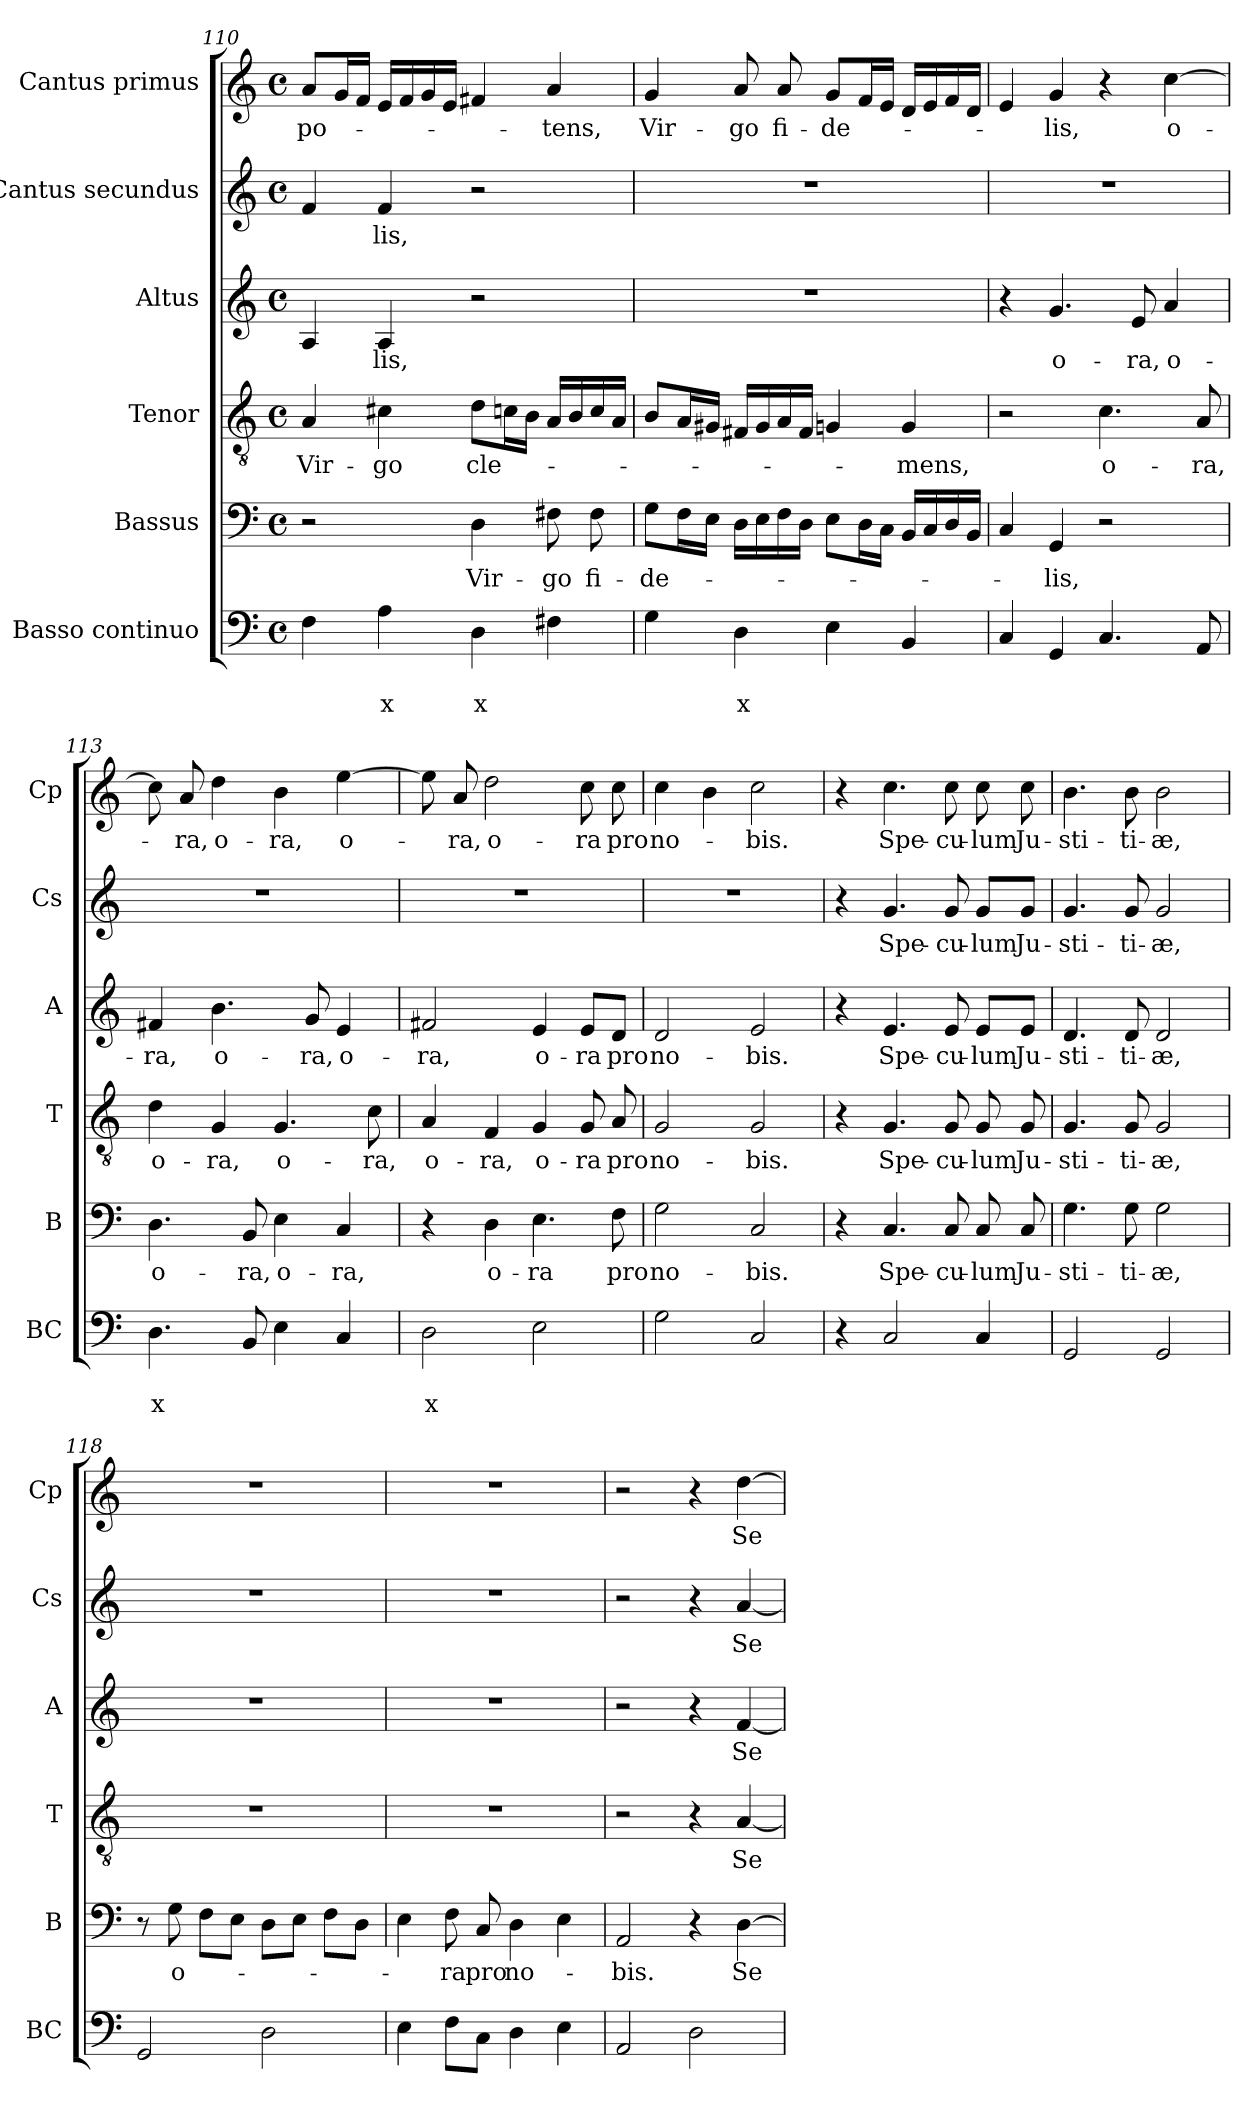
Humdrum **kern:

**kern	**text	**text	**kern	**text	**kern	**text	**kern	**text	**kern	**text	**kern	**text
*part6	*part6	*part6	*part5	*part5	*part4	*part4	*part3	*part3	*part2	*part2	*part1	*part1
*staff6	*staff6	*staff6	*staff5	*staff5	*staff4	*staff4	*staff3	*staff3	*staff2	*staff2	*staff1	*staff1
*I"Basso continuo	*	*	*I"Bassus	*	*I"Tenor	*	*I"Altus	*	*I"Cantus  secundus	*	*I"Cantus primus	*
*I'BC	*	*	*I'B	*	*I'T	*	*I'A	*	*I'Cs	*	*I'Cp	*
*clefF4	*	*	*clefF4	*	*clefGv2	*	*clefG2	*	*clefG2	*	*clefG2	*
*k[]	*	*	*k[]	*	*k[]	*	*k[]	*	*k[]	*	*k[]	*
*C:	*	*	*C:	*	*C:	*	*C:	*	*C:	*	*C:	*
*M4/4	*	*	*M4/4	*	*M4/4	*	*M4/4	*	*M4/4	*	*M4/4	*
*met(c)	*	*	*met(c)	*	*met(c)	*	*met(c)	*	*met(c)	*	*met(c)	*
=110	=110	=110	=110	=110	=110	=110	=110	=110	=110	=110	=110	=110
!	!	!	!	!	!	!LO:LY:b	!	!	!	!	!	!LO:LY:b
4F\	.	.	2r	.	4A/	Vir-	4A/	.	4f/	.	8a/L	po-
.	.	.	.	.	.	.	.	.	.	.	16g/L	.
.	.	.	.	.	.	.	.	.	.	.	16f/JJ	.
!	!	!LO:LY:b	!	!	!	!LO:LY:b	!	!LO:LY:b	!	!LO:LY:b	!	!
4A\	.	x	.	.	4c#X\	-go	4A/	-lis,	4f/	-lis,	16e/LL	.
.	.	.	.	.	.	.	.	.	.	.	16f/	.
.	.	.	.	.	.	.	.	.	.	.	16g/	.
.	.	.	.	.	.	.	.	.	.	.	16e/JJ	.
!	!	!LO:LY:b	!	!LO:LY:b	!	!LO:LY:b	!	!	!	!	!	!
4D\	.	x	4D\	Vir-	8d\L	cle-	2r	.	2r	.	4f#X/	.
.	.	.	.	.	16cn\L	.	.	.	.	.	.	.
.	.	.	.	.	16B\JJ	.	.	.	.	.	.	.
!	!	!	!	!LO:LY:b	!	!	!	!	!	!	!	!LO:LY:b
4F#X\	.	.	8F#X\	-go	16A/LL	.	.	.	.	.	4a/	-tens,
.	.	.	.	.	16B/	.	.	.	.	.	.	.
!	!	!	!	!LO:LY:b	!	!	!	!	!	!	!	!
.	.	.	8F#\	fi-	16c/	.	.	.	.	.	.	.
.	.	.	.	.	16A/JJ	.	.	.	.	.	.	.
!!LO:LB:g=z
=111	=111	=111	=111	=111	=111	=111	=111	=111	=111	=111	=111	=111
!	!	!	!	!LO:LY:b	!	!	!	!	!	!	!	!LO:LY:b
4G\	.	.	8G\L	-de-	8B/L	.	1r	.	1r	.	4g/	Vir-
.	.	.	16F\L	.	16A/L	.	.	.	.	.	.	.
.	.	.	16E\JJ	.	16G#X/JJ	.	.	.	.	.	.	.
!	!	!LO:LY:b	!	!	!	!	!	!	!	!	!	!LO:LY:b
4D\	.	x	16D\LL	.	16F#X/LL	.	.	.	.	.	8a/	-go
.	.	.	16E\	.	16G#/	.	.	.	.	.	.	.
!	!	!	!	!	!	!	!	!	!	!	!	!LO:LY:b
.	.	.	16F\	.	16A/	.	.	.	.	.	8a/	fi-
.	.	.	16D\JJ	.	16F#/JJ	.	.	.	.	.	.	.
!	!	!	!	!	!	!	!	!	!	!	!	!LO:LY:b
4E\	.	.	8E\L	.	4Gn/	.	.	.	.	.	8g/L	-de-
.	.	.	16D\L	.	.	.	.	.	.	.	16f/L	.
.	.	.	16C\JJ	.	.	.	.	.	.	.	16e/JJ	.
!	!	!	!	!	!	!LO:LY:b	!	!	!	!	!	!
4BB/	.	.	16BB/LL	.	4G/	-mens,	.	.	.	.	16d/LL	.
.	.	.	16C/	.	.	.	.	.	.	.	16e/	.
.	.	.	16D/	.	.	.	.	.	.	.	16f/	.
.	.	.	16BB/JJ	.	.	.	.	.	.	.	16d/JJ	.
=112	=112	=112	=112	=112	=112	=112	=112	=112	=112	=112	=112	=112
4C/	.	.	4C/	.	2r	.	4r	.	1r	.	4e/	.
!	!	!	!	!LO:LY:b	!	!	!	!LO:LY:b	!	!	!	!LO:LY:b
4GG/	.	.	4GG/	-lis,	.	.	4.g/	o-	.	.	4g/	-lis,
!	!	!	!	!	!	!LO:LY:b	!	!	!	!	!	!
4.C/	.	.	2r	.	4.c\	o-	.	.	.	.	4r	.
!	!	!	!	!	!	!	!	!LO:LY:b	!	!	!	!
.	.	.	.	.	.	.	8e/	-ra,	.	.	.	.
!	!	!	!	!	!	!	!	!LO:LY:b	!	!	!	!LO:LY:b
.	.	.	.	.	.	.	4a/	o-	.	.	[4cc\	o-
!	!	!	!	!	!	!LO:LY:b	!	!	!	!	!	!
8AA/	.	.	.	.	8A/	-ra,	.	.	.	.	.	.
=113	=113	=113	=113	=113	=113	=113	=113	=113	=113	=113	=113	=113
!	!	!LO:LY:b	!	!LO:LY:b	!	!LO:LY:b	!	!LO:LY:b	!	!	!	!
4.D\	.	x	4.D\	o-	4d\	o-	4f#X/	-ra,	1r	.	8cc\]	.
!	!	!	!	!	!	!	!	!	!	!	!	!LO:LY:b
.	.	.	.	.	.	.	.	.	.	.	8a/	-ra,
!	!	!	!	!	!	!LO:LY:b	!	!LO:LY:b	!	!	!	!LO:LY:b
.	.	.	.	.	4G/	-ra,	4.b\	o-	.	.	4dd\	o-
!	!	!	!	!LO:LY:b	!	!	!	!	!	!	!	!
8BB/	.	.	8BB/	-ra,	.	.	.	.	.	.	.	.
!	!	!	!	!LO:LY:b	!	!LO:LY:b	!	!	!	!	!	!LO:LY:b
4E\	.	.	4E\	o-	4.G/	o-	.	.	.	.	4b\	-ra,
!	!	!	!	!	!	!	!	!LO:LY:b	!	!	!	!
.	.	.	.	.	.	.	8g/	-ra,	.	.	.	.
!	!	!	!	!LO:LY:b	!	!	!	!LO:LY:b	!	!	!	!LO:LY:b
4C/	.	.	4C/	-ra,	.	.	4e/	o-	.	.	[4ee\	o-
!	!	!	!	!	!	!LO:LY:b	!	!	!	!	!	!
.	.	.	.	.	8c\	-ra,	.	.	.	.	.	.
=114	=114	=114	=114	=114	=114	=114	=114	=114	=114	=114	=114	=114
!	!	!LO:LY:b	!	!	!	!LO:LY:b	!	!LO:LY:b	!	!	!	!
2D\	.	x	4r	.	4A/	o-	2f#X/	-ra,	1r	.	8ee\]	.
!	!	!	!	!	!	!	!	!	!	!	!	!LO:LY:b
.	.	.	.	.	.	.	.	.	.	.	8a/	-ra,
!	!	!	!	!LO:LY:b	!	!LO:LY:b	!	!	!	!	!	!LO:LY:b
.	.	.	4D\	o-	4F/	-ra,	.	.	.	.	2dd\	o-
!	!	!	!	!LO:LY:b	!	!LO:LY:b	!	!LO:LY:b	!	!	!	!
2E\	.	.	4.E\	-ra	4G/	o-	4e/	o-	.	.	.	.
!	!	!	!	!	!	!LO:LY:b	!	!LO:LY:b	!	!	!	!LO:LY:b
.	.	.	.	.	8G/	-ra	8e/L	-ra	.	.	8cc\	-ra
!	!	!	!	!LO:LY:b	!	!LO:LY:b	!	!LO:LY:b	!	!	!	!LO:LY:b
.	.	.	8F\	pro	8A/	pro	8d/J	pro	.	.	8cc\	pro
=115	=115	=115	=115	=115	=115	=115	=115	=115	=115	=115	=115	=115
!	!	!	!	!LO:LY:b	!	!LO:LY:b	!	!LO:LY:b	!	!	!	!LO:LY:b
2G\	.	.	2G\	no-	2G/	no-	2d/	no-	1r	.	4cc\	no-
.	.	.	.	.	.	.	.	.	.	.	4b\	.
!	!	!	!	!LO:LY:b	!	!LO:LY:b	!	!LO:LY:b	!	!	!	!LO:LY:b
2C/	.	.	2C/	-bis.	2G/	-bis.	2e/	-bis.	.	.	2cc\	-bis.
!!LO:PB:g=z
=116	=116	=116	=116	=116	=116	=116	=116	=116	=116	=116	=116	=116
4r	.	.	4r	.	4r	.	4r	.	4r	.	4r	.
!	!	!	!	!LO:LY:b	!	!LO:LY:b	!	!LO:LY:b	!	!LO:LY:b	!	!LO:LY:b
2C/	.	.	4.C/	Spe-	4.G/	Spe-	4.e/	Spe-	4.g/	Spe-	4.cc\	Spe-
!	!	!	!	!LO:LY:b	!	!LO:LY:b	!	!LO:LY:b	!	!LO:LY:b	!	!LO:LY:b
.	.	.	8C/	-cu-	8G/	-cu-	8e/	-cu-	8g/	-cu-	8cc\	-cu-
!	!	!	!	!LO:LY:b	!	!LO:LY:b	!	!LO:LY:b	!	!LO:LY:b	!	!LO:LY:b
4C/	.	.	8C/	-lum	8G/	-lum	8e/L	-lum	8g/L	-lum	8cc\	-lum
!	!	!	!	!LO:LY:b	!	!LO:LY:b	!	!LO:LY:b	!	!LO:LY:b	!	!LO:LY:b
.	.	.	8C/	Ju-	8G/	Ju-	8e/J	Ju-	8g/J	Ju-	8cc\	Ju-
=117	=117	=117	=117	=117	=117	=117	=117	=117	=117	=117	=117	=117
!	!	!	!	!LO:LY:b	!	!LO:LY:b	!	!LO:LY:b	!	!LO:LY:b	!	!LO:LY:b
2GG/	.	.	4.G\	-sti-	4.G/	-sti-	4.d/	-sti-	4.g/	-sti-	4.b\	-sti-
!	!	!	!	!LO:LY:b	!	!LO:LY:b	!	!LO:LY:b	!	!LO:LY:b	!	!LO:LY:b
.	.	.	8G\	-ti-	8G/	-ti-	8d/	-ti-	8g/	-ti-	8b\	-ti-
!	!	!	!	!LO:LY:b	!	!LO:LY:b	!	!LO:LY:b	!	!LO:LY:b	!	!LO:LY:b
2GG/	.	.	2G\	-æ,	2G/	-æ,	2d/	-æ,	2g/	-æ,	2b\	-æ,
=118	=118	=118	=118	=118	=118	=118	=118	=118	=118	=118	=118	=118
2GG/	.	.	8r	.	1r	.	1r	.	1r	.	1r	.
!	!	!	!	!LO:LY:b	!	!	!	!	!	!	!	!
.	.	.	8G\	o-	.	.	.	.	.	.	.	.
.	.	.	8F\L	.	.	.	.	.	.	.	.	.
.	.	.	8E\J	.	.	.	.	.	.	.	.	.
2D\	.	.	8D\L	.	.	.	.	.	.	.	.	.
.	.	.	8E\J	.	.	.	.	.	.	.	.	.
.	.	.	8F\L	.	.	.	.	.	.	.	.	.
.	.	.	8D\J	.	.	.	.	.	.	.	.	.
=119	=119	=119	=119	=119	=119	=119	=119	=119	=119	=119	=119	=119
4E\	.	.	4E\	.	1r	.	1r	.	1r	.	1r	.
!	!	!	!	!LO:LY:b	!	!	!	!	!	!	!	!
8F\L	.	.	8F\	-ra	.	.	.	.	.	.	.	.
!	!	!	!	!LO:LY:b	!	!	!	!	!	!	!	!
8C\J	.	.	8C/	pro	.	.	.	.	.	.	.	.
!	!	!	!	!LO:LY:b	!	!	!	!	!	!	!	!
4D\	.	.	4D\	no-	.	.	.	.	.	.	.	.
4E\	.	.	4E\	.	.	.	.	.	.	.	.	.
=120	=120	=120	=120	=120	=120	=120	=120	=120	=120	=120	=120	=120
!	!	!	!	!LO:LY:b	!	!	!	!	!	!	!	!
2AA/	.	.	2AA/	-bis.	2r	.	2r	.	2r	.	2r	.
2D\	.	.	4r	.	4r	.	4r	.	4r	.	4r	.
!	!	!	!	!LO:LY:b	!	!LO:LY:b	!	!LO:LY:b	!	!LO:LY:b	!	!LO:LY:b
.	.	.	[4D\	Se-	[4A/	Se-	[4f/	Se-	[4a/	Se-	[4dd\	Se-
=	=	=	=	=	=	=	=	=	=	=	=	=
*-	*-	*-	*-	*-	*-	*-	*-	*-	*-	*-	*-	*-
